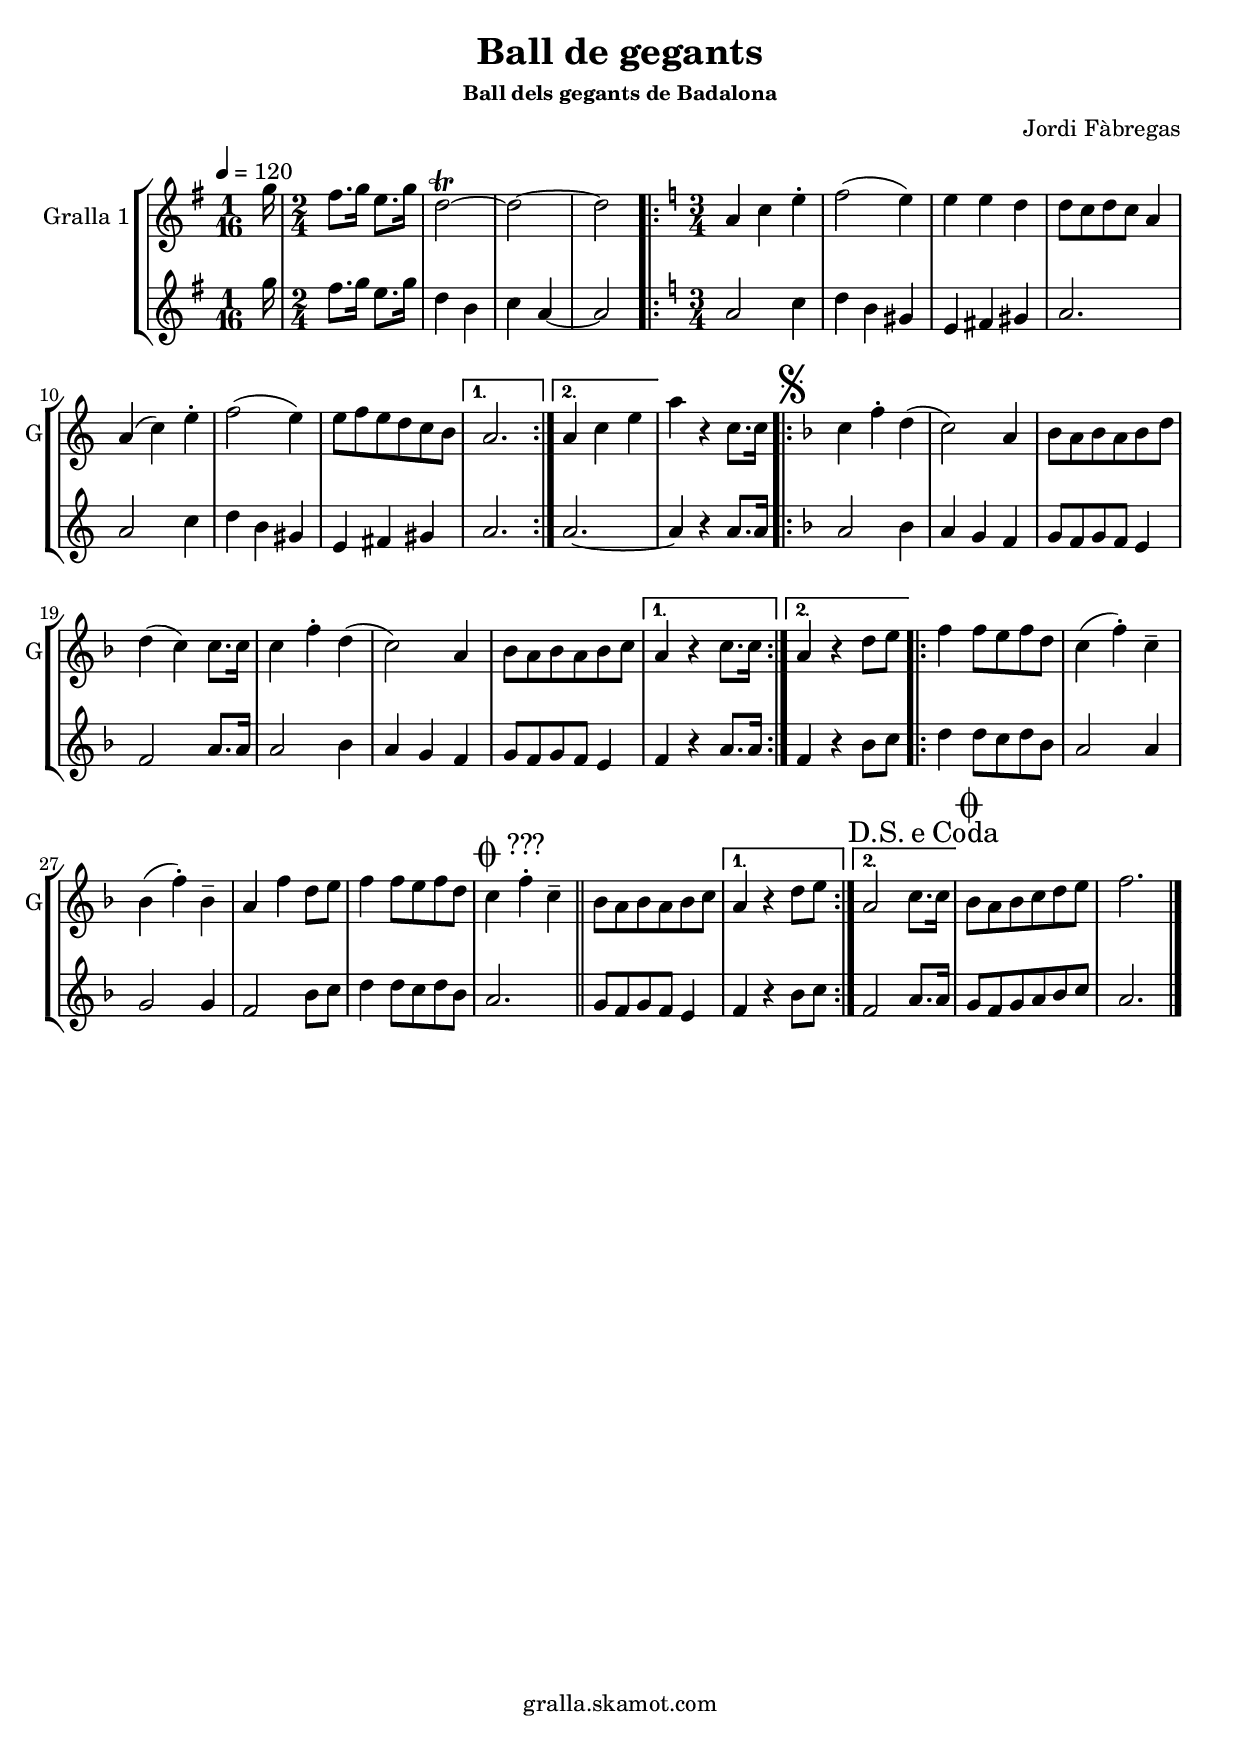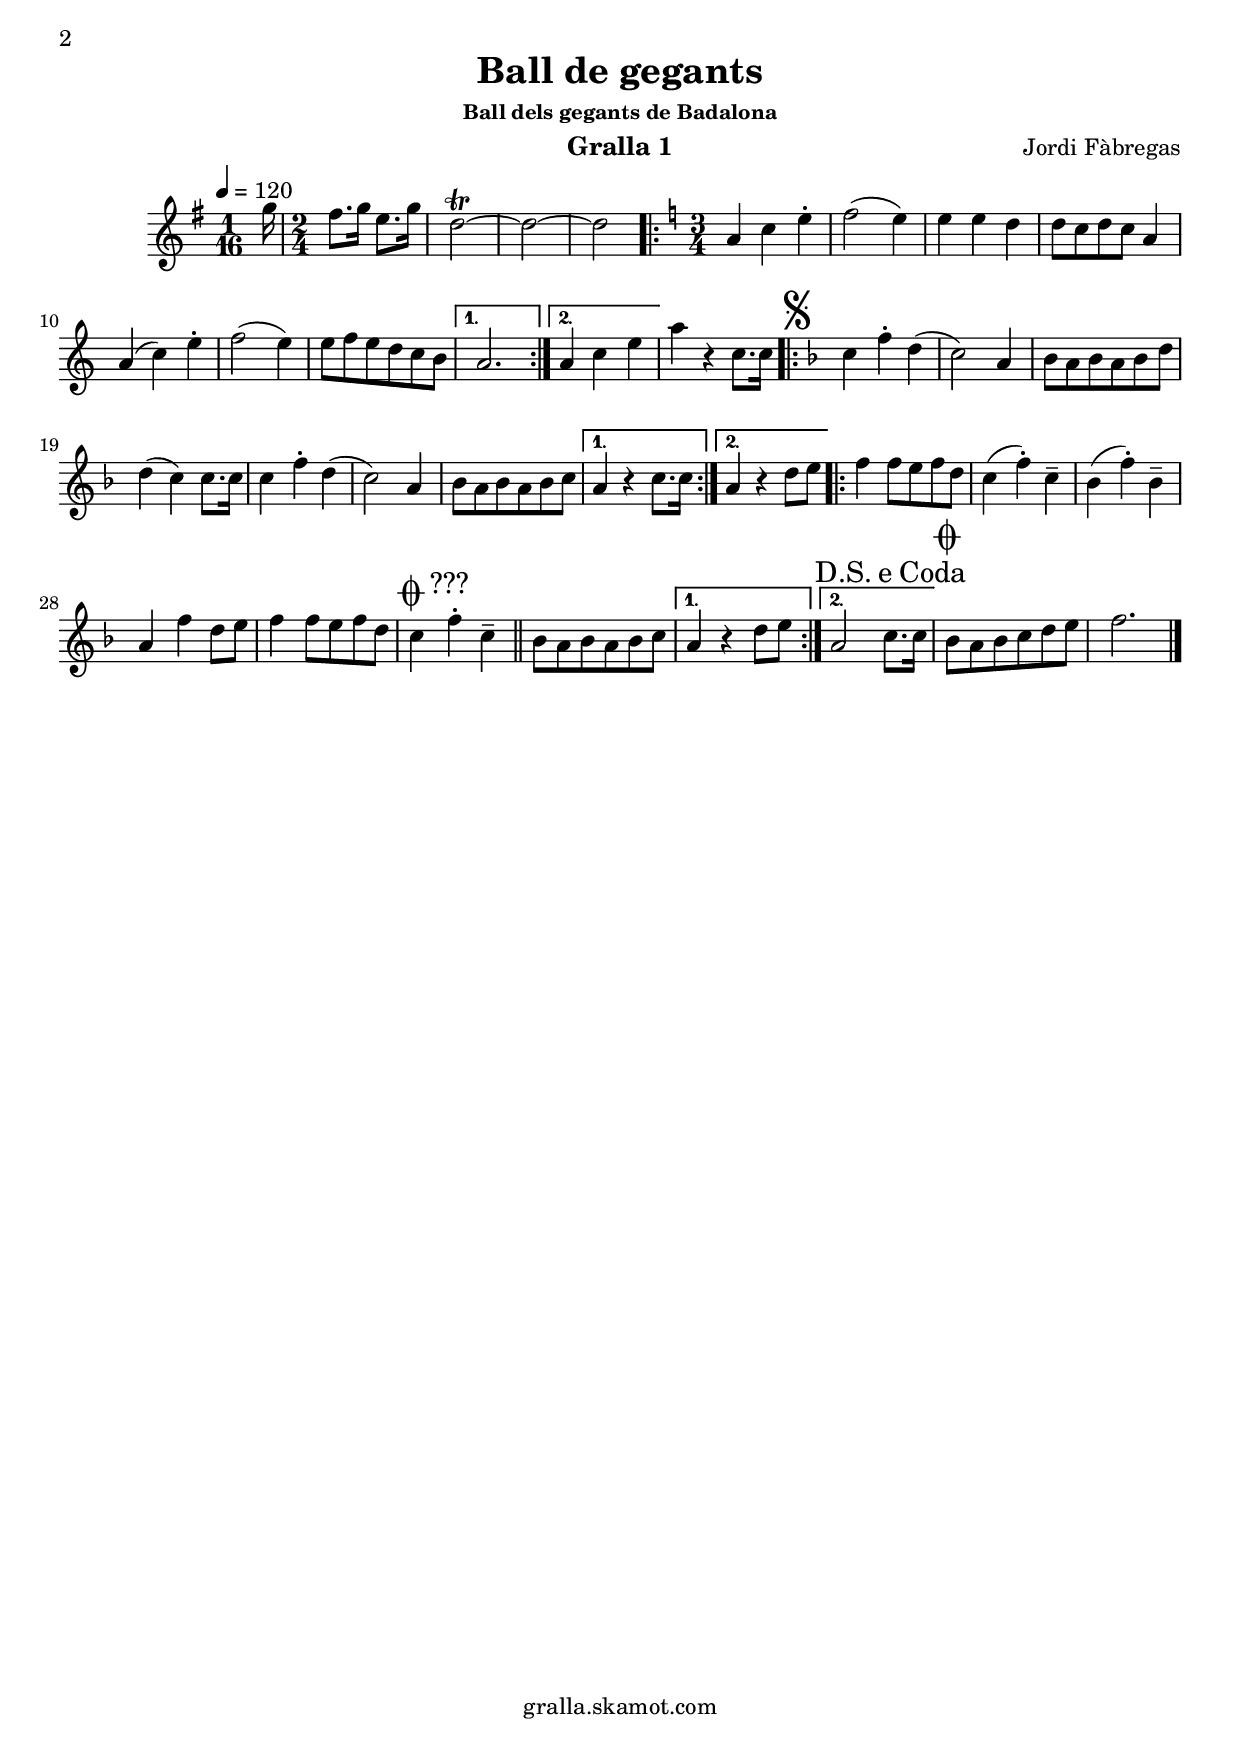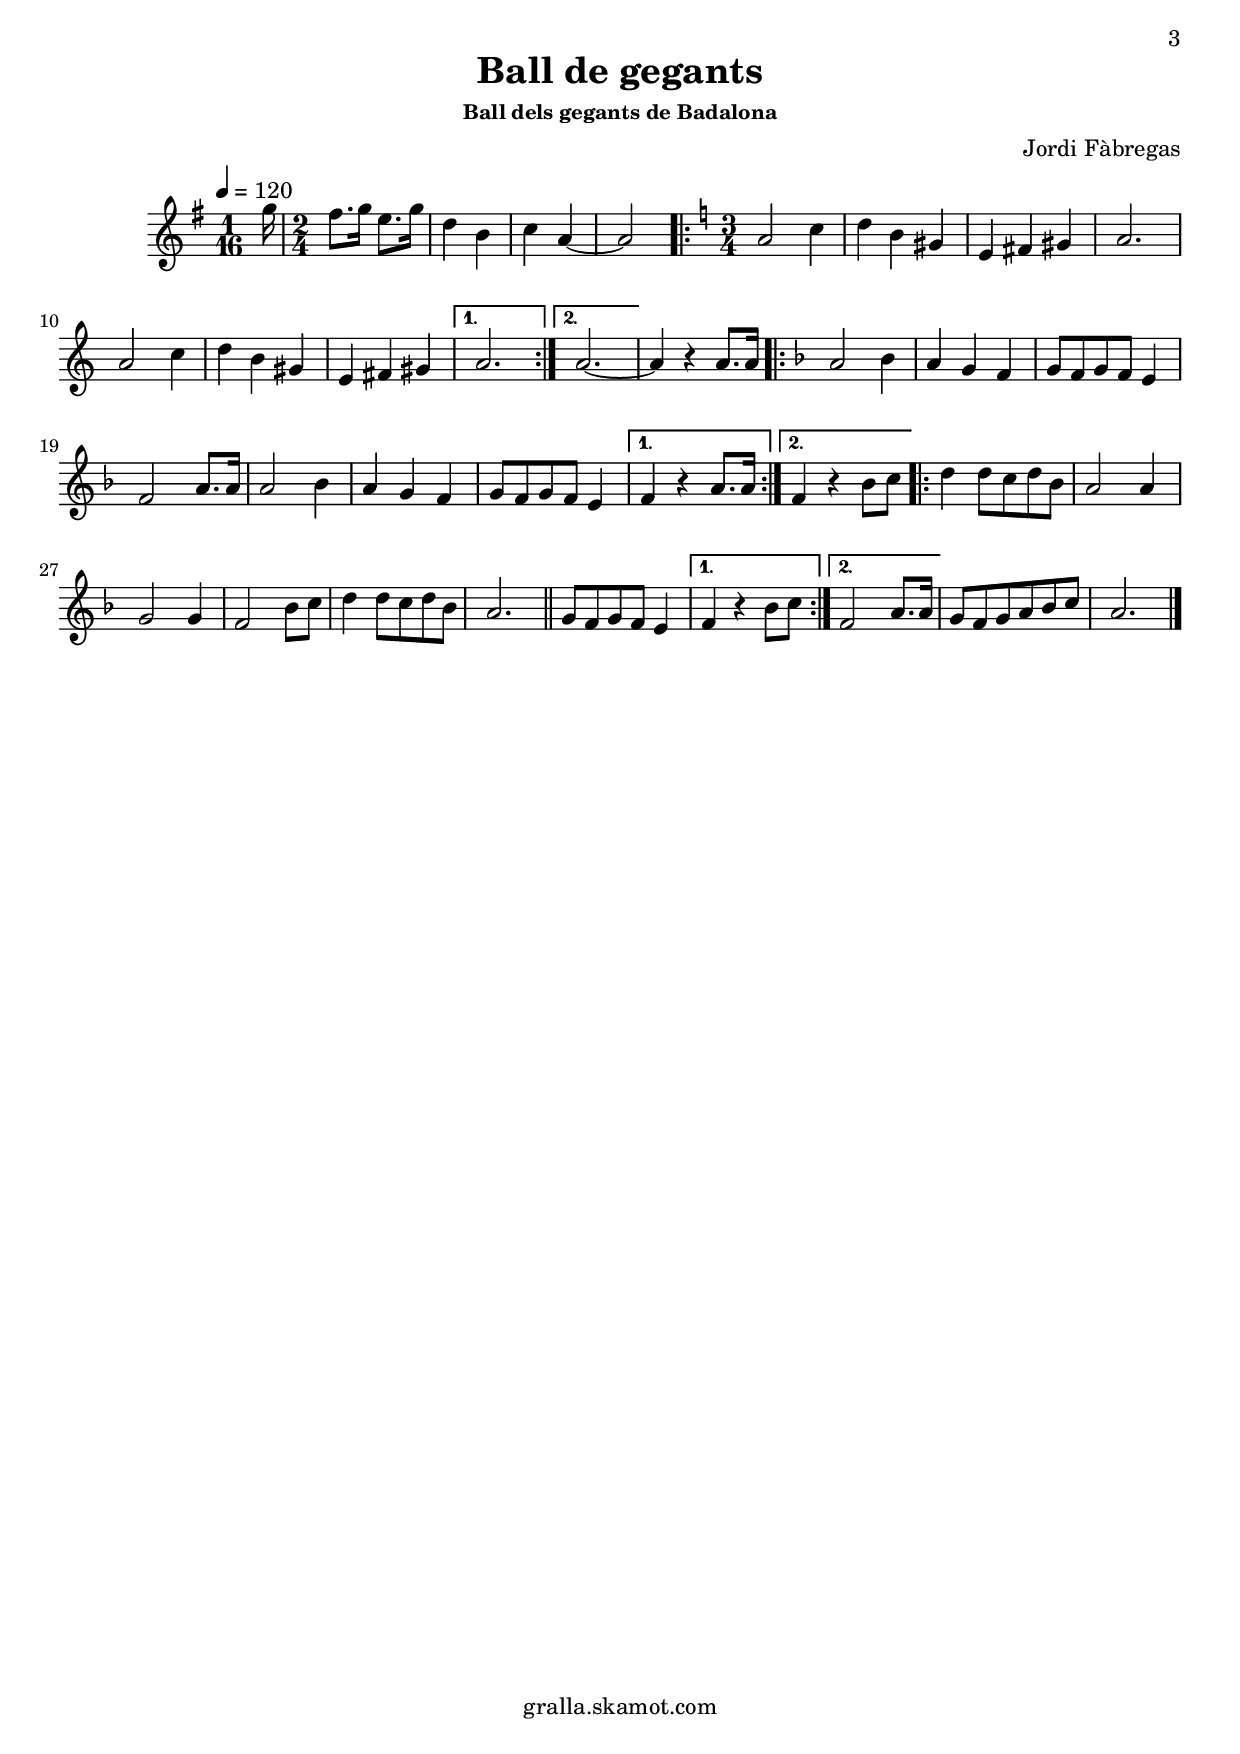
\version "2.16.2"

\header {
  dedication=""
  title="Ball de gegants"
  subtitle=""
  subsubtitle="Ball dels gegants de Badalona"
  poet=""
  meter=""
  piece=""
  composer="Jordi Fàbregas"
  arranger=""
  opus=""
  instrument=""
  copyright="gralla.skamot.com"
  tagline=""
}

liniaroAa =
\relative g''
{
  \tempo 4=120
  \clef treble
  \key g \major
  \time 1/16
  g16  |
  \time 2/4   fis8. g16 e8. g16  |
  d2\trill ~  |
  d2 ~  |
  %05
  d2  |
  \key c \major   \time 3/4   \repeat volta 2 { a4 c e-.   |
  f2 ( e4 )  |
  e4 e d  |
  d8 c d c a4  |
  %10
  a4 ( c ) e-.  |
  f2 ( e4 )  |
  e8 f e d c b }
  \alternative { { a2. }
  { a4 c e } }
  %15
  a4 r c,8. c16  |
  \key f \major   \repeat volta 2 { \mark \markup {\musicglyph #"scripts.segno"} c4 f-. d (  |
  c2 ) a4  |
  bes8 a bes a bes d  |
  d4 ( c ) c8. c16  |
  %20
  c4 f-. d (  |
  c2 ) a4  |
  bes8 a bes a bes c }
  \alternative { { a4 r c8. c16 }
  { a4 r d8 e } }
  %25
  \repeat volta 2 { f4 f8 e f d  |
  c4 ( f-. ) c--  |
  bes4 ( f'-. ) bes,--  |
  a4 f' d8 e  |
  f4 f8 e f d  |
  %30
  \mark \markup {\musicglyph #"scripts.coda" ???} c4 f-. c--   \bar "||"
  bes8 a bes a bes c }
  \alternative { { a4 r d8 e }
  { \mark \markup {D.S. e Coda} a,2 c8. c16 } }
  \mark \markup {\musicglyph #"scripts.coda"} bes8 a bes c d e  |
  %35
  f2.  \bar "|."
}

liniaroAb =
\relative g''
{
  \tempo 4=120
  \clef treble
  \key g \major
  \time 1/16
  g16  |
  \time 2/4   fis8. g16 e8. g16  |
  d4 b  |
  c4 a ~  |
  %05
  a2  |
  \key c \major   \time 3/4   \repeat volta 2 { a2 c4  |
  d4 b gis  |
  e4 fis gis  |
  a2.  |
  %10
  a2 c4  |
  d4 b gis  |
  e4 fis gis }
  \alternative { { a2. }
  { a2. ~ } }
  %15
  a4 r a8. a16  |
  \key f \major   \repeat volta 2 { a2 bes4  |
  a4 g f  |
  g8 f g f e4  |
  f2 a8. a16  |
  %20
  a2 bes4  |
  a4 g f  |
  g8 f g f e4 }
  \alternative { { f4 r a8. a16 }
  { f4 r bes8 c } }
  %25
  \repeat volta 2 { d4 d8 c d bes  |
  a2 a4  |
  g2 g4  |
  f2 bes8 c  |
  d4 d8 c d bes  |
  %30
  a2.  \bar "||"
  g8 f g f e4 }
  \alternative { { f4 r bes8 c }
  { f,2 a8. a16 } }
  g8 f g a bes c  |
  %35
  a2.  \bar "|."
}

\bookpart {
  \score {
    \new StaffGroup {
      \override Score.RehearsalMark.self-alignment-X = #LEFT
      <<
        \new Staff \with {instrumentName = #"Gralla 1" shortInstrumentName = #"G"} \liniaroAa
        \new Staff \with {instrumentName = #"" shortInstrumentName = #" "} \liniaroAb
      >>
    }
    \layout {}
  }
  \score { \unfoldRepeats
    \new StaffGroup {
      \override Score.RehearsalMark.self-alignment-X = #LEFT
      <<
        \new Staff \with {instrumentName = #"Gralla 1" shortInstrumentName = #"G"} \liniaroAa
        \new Staff \with {instrumentName = #"" shortInstrumentName = #" "} \liniaroAb
      >>
    }
    \midi {
      \set Staff.midiInstrument = "oboe"
      \set DrumStaff.midiInstrument = "drums"
    }
  }
}

\bookpart {
  \header {instrument="Gralla 1"}
  \score {
    \new StaffGroup {
      \override Score.RehearsalMark.self-alignment-X = #LEFT
      <<
        \new Staff \liniaroAa
      >>
    }
    \layout {}
  }
  \score { \unfoldRepeats
    \new StaffGroup {
      \override Score.RehearsalMark.self-alignment-X = #LEFT
      <<
        \new Staff \liniaroAa
      >>
    }
    \midi {
      \set Staff.midiInstrument = "oboe"
      \set DrumStaff.midiInstrument = "drums"
    }
  }
}

\bookpart {
  \header {instrument=""}
  \score {
    \new StaffGroup {
      \override Score.RehearsalMark.self-alignment-X = #LEFT
      <<
        \new Staff \liniaroAb
      >>
    }
    \layout {}
  }
  \score { \unfoldRepeats
    \new StaffGroup {
      \override Score.RehearsalMark.self-alignment-X = #LEFT
      <<
        \new Staff \liniaroAb
      >>
    }
    \midi {
      \set Staff.midiInstrument = "oboe"
      \set DrumStaff.midiInstrument = "drums"
    }
  }
}

